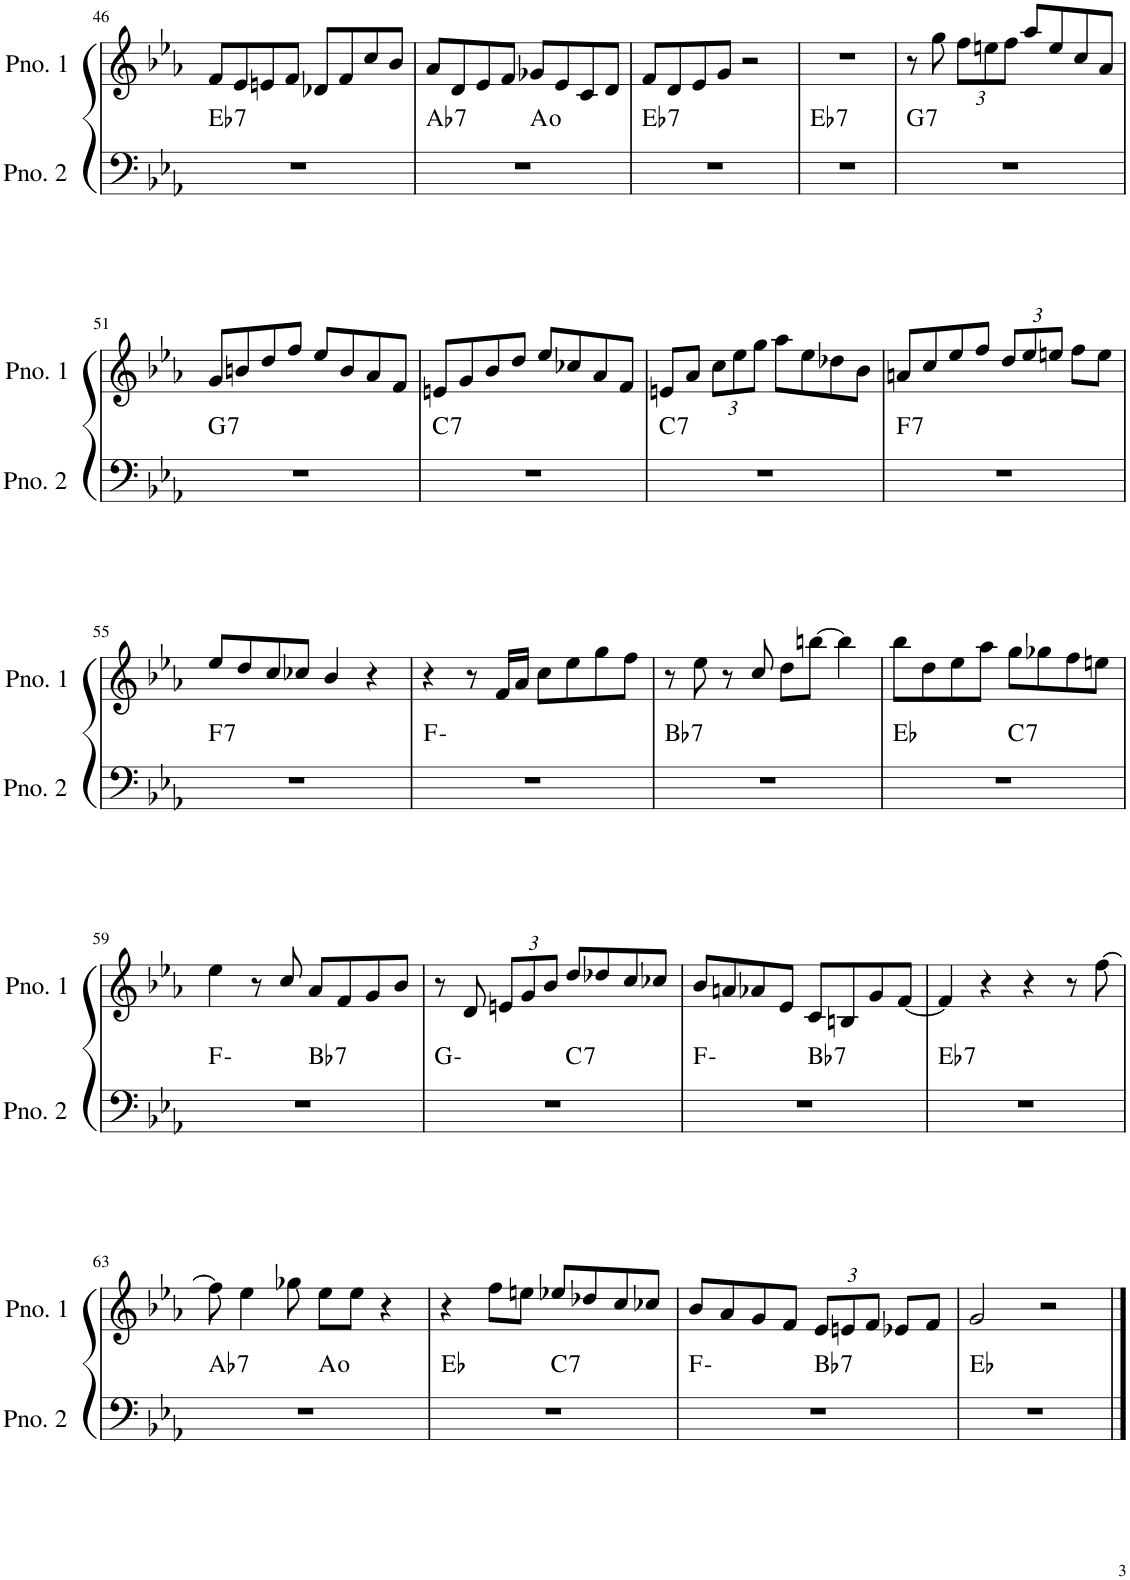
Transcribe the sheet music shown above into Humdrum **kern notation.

**kern	**harte	**kern
*part2	*part2	*part1
*staff2	*	*staff1
*I"ピアノ 2	*	*I"ピアノ 1
!!LO:PB:g=z
*clefF4	*	*clefG2
*k[b-e-a-]	*	*k[b-e-a-]
*M4/4	*	*M4/4
=46	=46	=46
!	!LO:H:kt=7	!
1r	Eb:7	8f/L
.	.	8e-/
.	.	8en/
.	.	8f/J
.	.	8d-X/L
.	.	8f/
.	.	8cc/
.	.	8b-/J
=47	=47	=47
!	!LO:H:kt=7	!
*^	*	*
1r	2ryy	Ab:7	8a-/L
.	.	.	8d/
.	.	.	8e-/
.	.	.	8f/J
.	2ryy	A:dim	8g-X/L
.	.	.	8e-/
.	.	.	8c/
.	.	.	8d/J
=48	=48	=48	=48
!	!	!LO:H:kt=7	!
*v	*v	*	*
1r	Eb:7	8f/L
.	.	8d/
.	.	8e-/
.	.	8g/J
.	.	2r
=49	=49	=49
!	!LO:H:kt=7	!
1r	Eb:7	1r
=50	=50	=50
!	!LO:H:kt=7	!
1r	G:7	8r
.	.	8gg\
*	*	*Xbrackettup
.	.	12ff\L
.	.	12een\
.	.	12ff\J
.	.	8aa-/L
.	.	8ee/
.	.	8cc/
.	.	8a-/J
!!LO:LB:g=z
=51	=51	=51
!	!LO:H:kt=7	!
1r	G:7	8g/L
.	.	8bn/
.	.	8dd/
.	.	8ff/J
.	.	8ee-/L
.	.	8b/
.	.	8a-/
.	.	8f/J
=52	=52	=52
!	!LO:H:kt=7	!
1r	C:7	8en/L
.	.	8g/
.	.	8b-/
.	.	8dd/J
.	.	8ee-/L
.	.	8cc-X/
.	.	8a-/
.	.	8f/J
=53	=53	=53
!	!LO:H:kt=7	!
1r	C:7	8en/L
.	.	8a-/J
.	.	12cc\L
.	.	12ee-\
.	.	12gg\J
.	.	8aa-\L
.	.	8ee-\
.	.	8dd-X\
.	.	8b-\J
=54	=54	=54
!	!LO:H:kt=7	!
1r	F:7	8an/L
.	.	8cc/
.	.	8ee-/
.	.	8ff/J
.	.	12dd/L
.	.	12ee-/
.	.	12een/J
.	.	8ff\L
.	.	8ee\J
!!LO:LB:g=z
=55	=55	=55
!	!LO:H:kt=7	!
1r	F:7	8ee-/L
.	.	8dd/
.	.	8cc/
.	.	8cc-X/J
.	.	4b-/
.	.	4r
=56	=56	=56
1r	F:min	4r
.	.	8r
.	.	16f/LL
.	.	16a-/JJ
.	.	8cc\L
.	.	8ee-\
.	.	8gg\
.	.	8ff\J
=57	=57	=57
!	!LO:H:kt=7	!
1r	Bb:7	8r
.	.	8ee-\
.	.	8r
.	.	8cc/
.	.	8dd\L
.	.	[8bbn\J
.	.	4bb\]
=58	=58	=58
*^	*	*
1r	2ryy	Eb:maj	8bb-\L
.	.	.	8dd\
.	.	.	8ee-\
.	.	.	8aa-\J
!	!	!LO:H:kt=7	!
.	2ryy	C:7	8gg\L
.	.	.	8gg-X\
.	.	.	8ff\
.	.	.	8een\J
!!LO:LB:g=z
=59	=59	=59	=59
1r	2ryy	F:min	4ee-\
.	.	.	8r
.	.	.	8cc/
!	!	!LO:H:kt=7	!
.	2ryy	Bb:7	8a-/L
.	.	.	8f/
.	.	.	8g/
.	.	.	8b-/J
=60	=60	=60	=60
1r	2ryy	G:min	8r
.	.	.	8d/
.	.	.	12en/L
.	.	.	12g/
.	.	.	12b-/J
!	!	!LO:H:kt=7	!
.	2ryy	C:7	8dd/L
.	.	.	8dd-X/
.	.	.	8cc/
.	.	.	8cc-X/J
=61	=61	=61	=61
1r	2ryy	F:min	8b-/L
.	.	.	8an/
.	.	.	8a-X/
.	.	.	8e-/J
!	!	!LO:H:kt=7	!
.	2ryy	Bb:7	8c/L
.	.	.	8Bn/
.	.	.	8g/
.	.	.	[8f/J
=62	=62	=62	=62
!	!	!LO:H:kt=7	!
*v	*v	*	*
1r	Eb:7	4f/]
.	.	4r
.	.	4r
.	.	8r
.	.	[8ff\
!!LO:LB:g=z
=63	=63	=63
!	!LO:H:kt=7	!
*^	*	*
1r	2ryy	Ab:7	8ff\]
.	.	.	4ee-\
.	.	.	8gg-X\
.	2ryy	A:dim	8ee-\L
.	.	.	8ee-\J
.	.	.	4r
=64	=64	=64	=64
1r	2ryy	Eb:maj	4r
.	.	.	8ff\L
.	.	.	8een\J
!	!	!LO:H:kt=7	!
.	2ryy	C:7	8ee-X/L
.	.	.	8dd-X/
.	.	.	8cc/
.	.	.	8cc-X/J
=65	=65	=65	=65
1r	2ryy	F:min	8b-/L
.	.	.	8a-/
.	.	.	8g/
.	.	.	8f/J
!	!	!LO:H:kt=7	!
.	2ryy	Bb:7	12e-/L
.	.	.	12en/
.	.	.	12f/J
.	.	.	8e-X/L
.	.	.	8f/J
*v	*v	*	*
=66	=66	=66
1r	Eb:maj	2g/
.	.	2r
==	==	==
*-	*-	*-
